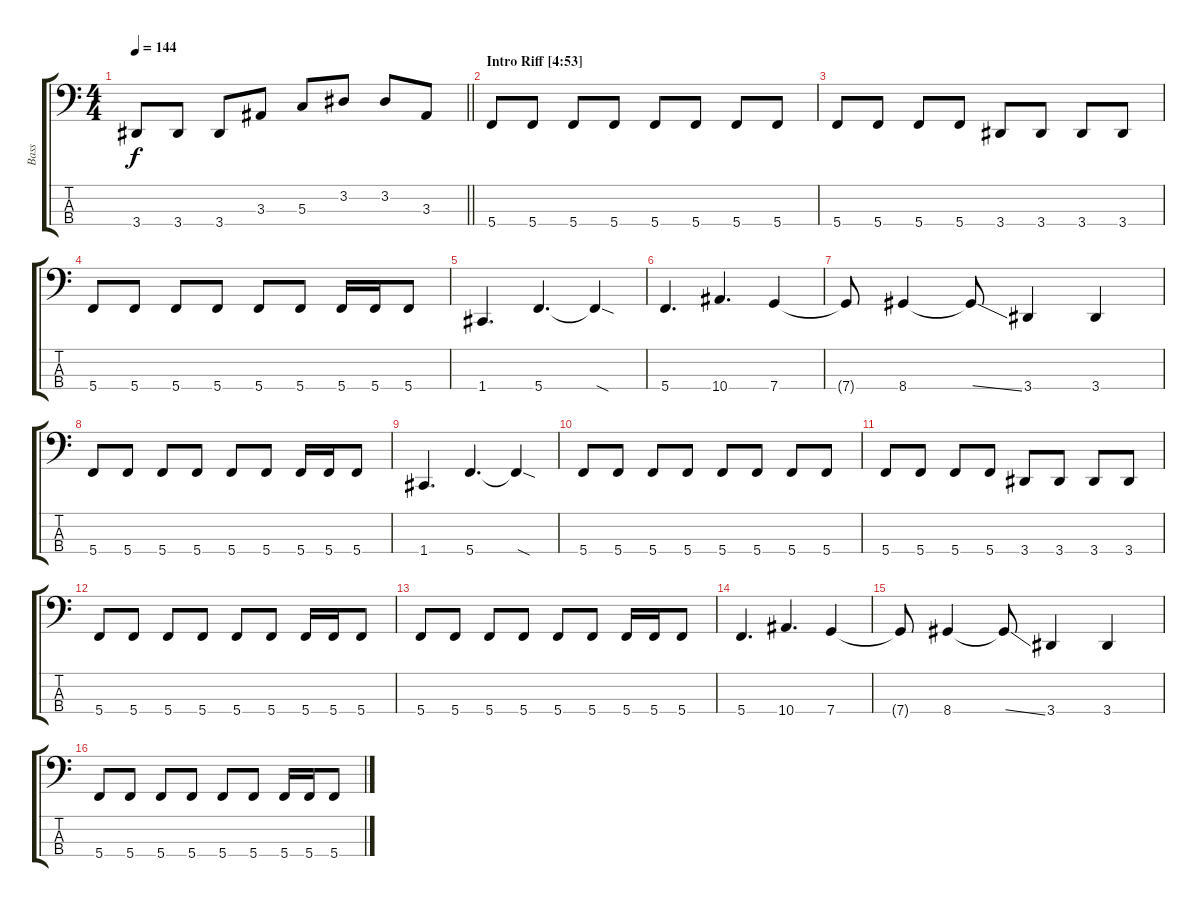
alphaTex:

\track ("Bass" "Bass") {instrument electricbasspick}
\staff {score tabs}
\tuning (F2 C2 G1 C1) {hide}
\ts (4 4)
\tempo 144
\clef f4
\barLineRight lightlight
\ks c
3.4.8{dy f} 3.4.8 3.4.8 3.3.8 5.3.8 3.2.8 3.2.8 3.3.8 |
\section ("" "Intro Riff [4:53]")
5.4.8 5.4.8 5.4.8 5.4.8 5.4.8 5.4.8 5.4.8 5.4.8 |
5.4.8 5.4.8 5.4.8 5.4.8 3.4.8 3.4.8 3.4.8 3.4.8 |
5.4.8 5.4.8 5.4.8 5.4.8 5.4.8 5.4.8 5.4.16 5.4.16 5.4.8 |
1.4.4{d} 5.4.4{d} 5.4{sod t}.4 |
5.4.4{d} 10.4.4{d} 7.4.4 |
7.4{t}.8 8.4.4 8.4{ss t}.8 3.4.4 3.4.4 |
5.4.8 5.4.8 5.4.8 5.4.8 5.4.8 5.4.8 5.4.16 5.4.16 5.4.8 |
1.4.4{d} 5.4.4{d} 5.4{sod t}.4 |
5.4.8 5.4.8 5.4.8 5.4.8 5.4.8 5.4.8 5.4.8 5.4.8 |
5.4.8 5.4.8 5.4.8 5.4.8 3.4.8 3.4.8 3.4.8 3.4.8 |
5.4.8 5.4.8 5.4.8 5.4.8 5.4.8 5.4.8 5.4.16 5.4.16 5.4.8 |
5.4.8 5.4.8 5.4.8 5.4.8 5.4.8 5.4.8 5.4.16 5.4.16 5.4.8 |
5.4.4{d} 10.4.4{d} 7.4.4 |
7.4{t}.8 8.4.4 8.4{ss t}.8 3.4.4 3.4.4 |
5.4.8 5.4.8 5.4.8 5.4.8 5.4.8 5.4.8 5.4.16 5.4.16 5.4.8
